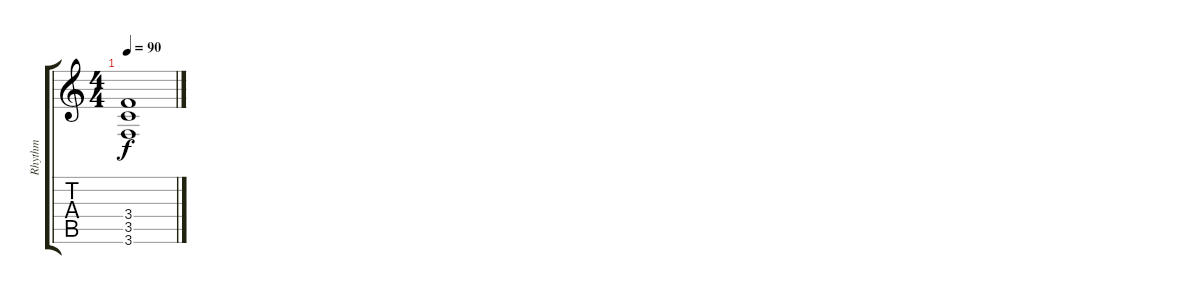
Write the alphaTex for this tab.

\track ("Rhythm" "Rhythm") {instrument distortionguitar}
\staff {score tabs}
\tuning (E4 B3 G3 D3 A2 D2) {hide}
\ts (4 4)
\tempo 90
\clef g2
\ks c
(3.4{t} 3.5{t} 3.6{t}).1{dy f}
